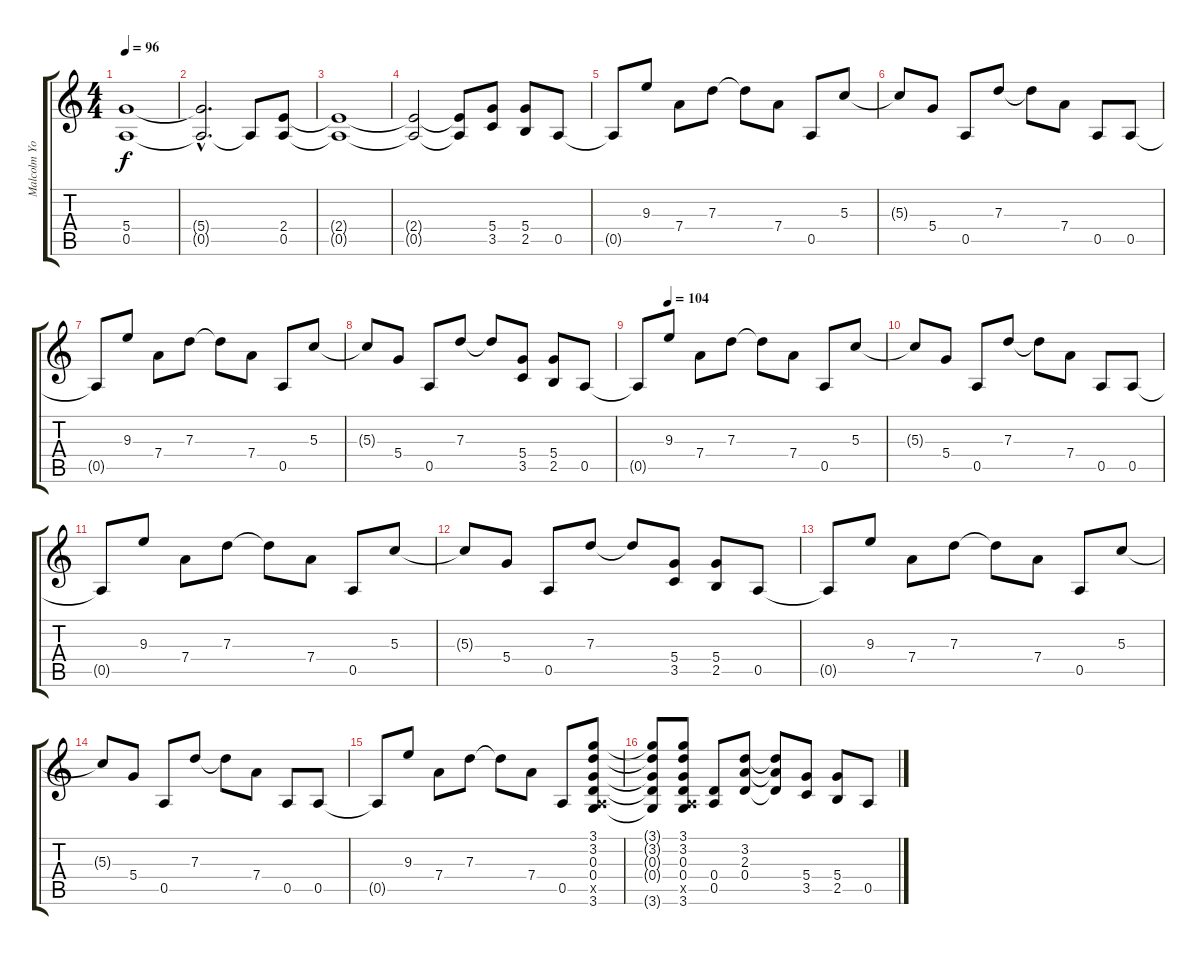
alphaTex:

\track ("Malcolm Young" "Malcolm Yo") {instrument distortionguitar}
\staff {score tabs}
\tuning (E4 B3 G3 D3 A2 E2) {hide}
\ts (4 4)
\tempo 96
\clef g2
\ks c
(5.4{t} 0.5{t}).1{dy f} |
(5.4{hac t} 0.5{hac t}).2{d} 0.5{t}.8 (2.4 0.5).8 |
(2.4{t} 0.5{t}).1 |
(2.4{t} 0.5{t}).2 (2.4{t} 0.5{t}).8 (5.4 3.5).8 (5.4 2.5).8 0.5.8 |
0.5{t}.8 9.3.8 7.4.8 7.3.8 7.3{t}.8 7.4.8 0.5.8 5.3.8 |
5.3{t}.8 5.4.8 0.5.8 7.3.8 7.3{t}.8 7.4.8 0.5.8 0.5.8 |
0.5{t}.8 9.3.8 7.4.8 7.3.8 7.3{t}.8 7.4.8 0.5.8 5.3.8 |
5.3{t}.8 5.4.8 0.5.8 7.3.8 7.3{t}.8 (5.4 3.5).8 (5.4 2.5).8 0.5.8 |
\tempo (104 0.125)
0.5{t}.8 9.3.8 7.4.8 7.3.8 7.3{t}.8 7.4.8 0.5.8 5.3.8 |
5.3{t}.8 5.4.8 0.5.8 7.3.8 7.3{t}.8 7.4.8 0.5.8 0.5.8 |
0.5{t}.8 9.3.8 7.4.8 7.3.8 7.3{t}.8 7.4.8 0.5.8 5.3.8 |
5.3{t}.8 5.4.8 0.5.8 7.3.8 7.3{t}.8 (5.4 3.5).8 (5.4 2.5).8 0.5.8 |
0.5{t}.8 9.3.8 7.4.8 7.3.8 7.3{t}.8 7.4.8 0.5.8 5.3.8 |
5.3{t}.8 5.4.8 0.5.8 7.3.8 7.3{t}.8 7.4.8 0.5.8 0.5.8 |
0.5{t}.8 9.3.8 7.4.8 7.3.8 7.3{t}.8 7.4.8 0.5.8 (3.1 3.2 0.3 0.4 0.5{x} 3.6).8 |
(3.1{t} 3.2{t} 0.3{t} 0.4{t} 3.6{t}).8 (3.1 3.2 0.3 0.4 0.5{x} 3.6).8 (0.4 0.5).8 (3.2 2.3 0.4).8 (3.2{t} 2.3{t} 0.4{t}).8 (5.4 3.5).8 (5.4 2.5).8 0.5.8
